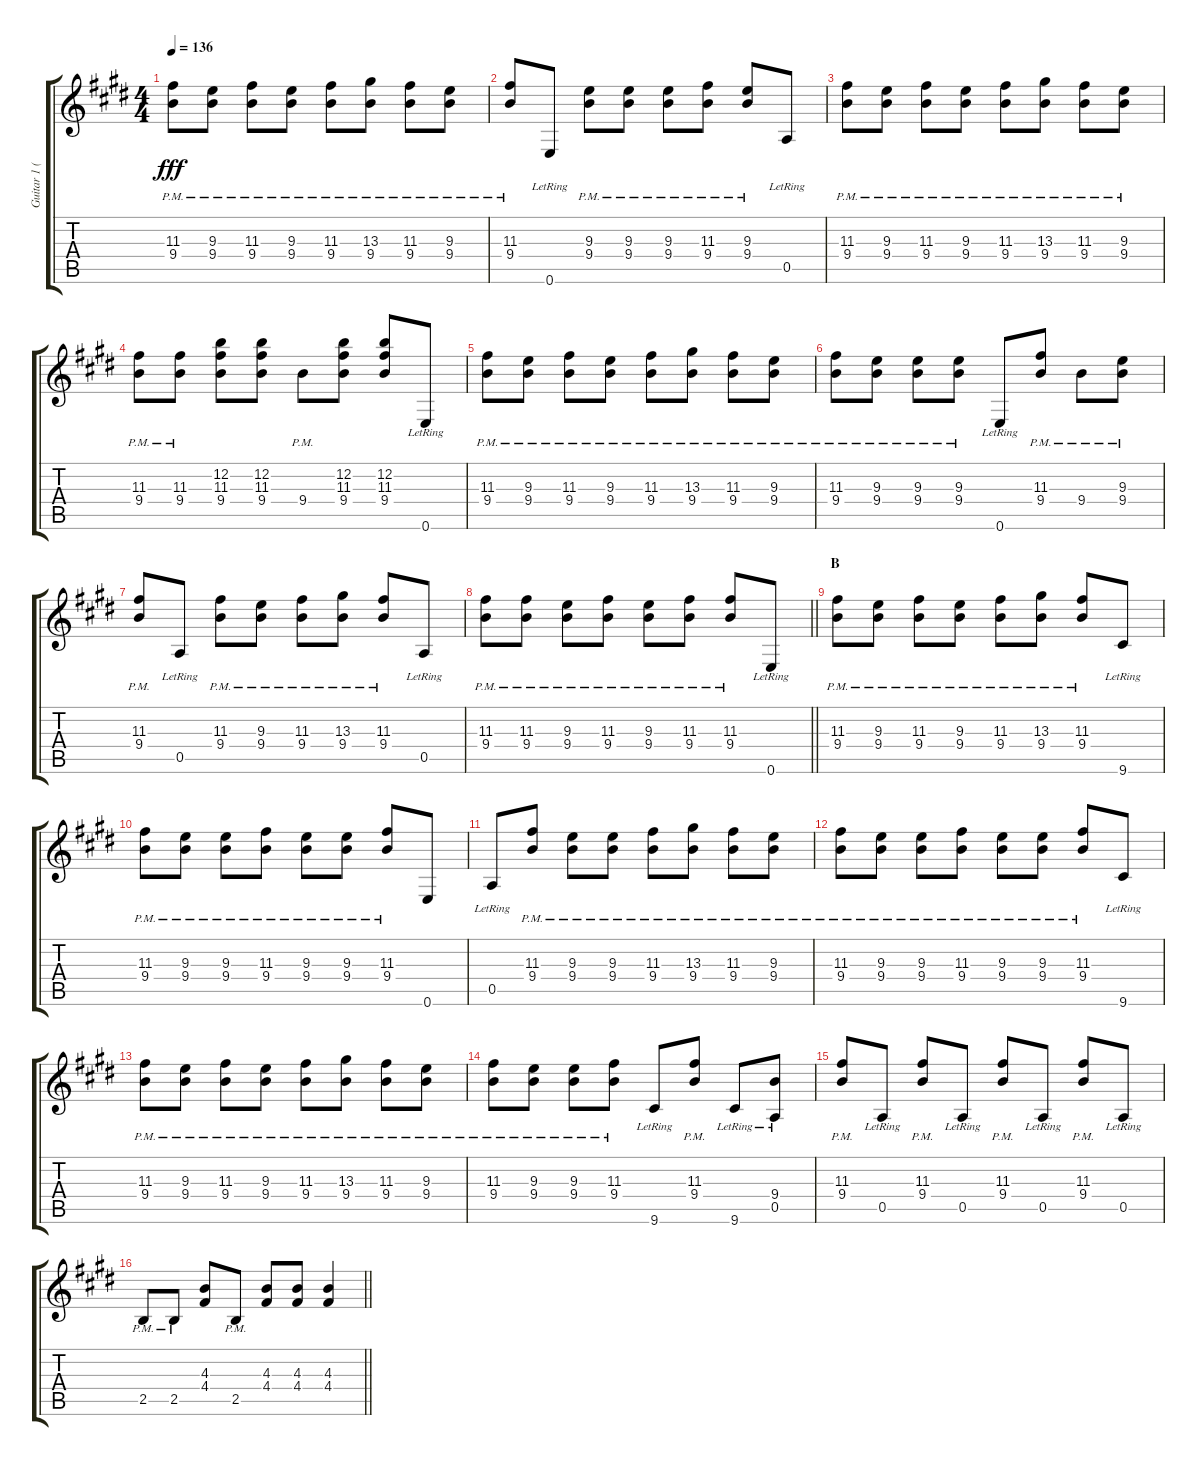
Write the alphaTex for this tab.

\track ("Guitar 1 (SV)" "Guitar 1 (") {instrument electricguitarclean}
\staff {score tabs}
\tuning (E4 B3 G3 D3 A2 E2) {hide}
\ts (4 4)
\tempo 136
\clef g2
\ks e
(11.3{pm} 9.4{pm}).8{dy fff} (9.3{pm} 9.4{pm}).8 (11.3{pm} 9.4{pm}).8 (9.3{pm} 9.4{pm}).8 (11.3{pm} 9.4{pm}).8 (13.3{pm} 9.4{pm}).8 (11.3{pm} 9.4{pm}).8 (9.3{pm} 9.4{pm}).8 |
(11.3{pm} 9.4{pm}).8 0.6{lr}.8 (9.3{pm} 9.4{pm}).8 (9.3{pm} 9.4{pm}).8 (9.3{pm} 9.4{pm}).8 (11.3{pm} 9.4{pm}).8 (9.3{pm} 9.4{pm}).8 0.5{lr}.8 |
(11.3{pm} 9.4{pm}).8 (9.3{pm} 9.4{pm}).8 (11.3{pm} 9.4{pm}).8 (9.3{pm} 9.4{pm}).8 (11.3{pm} 9.4{pm}).8 (13.3{pm} 9.4{pm}).8 (11.3{pm} 9.4{pm}).8 (9.3{pm} 9.4{pm}).8 |
(11.3{pm} 9.4{pm}).8 (11.3{pm} 9.4{pm}).8 (12.2 11.3 9.4).8 (12.2 11.3 9.4).8 9.4{pm}.8 (12.2 11.3 9.4).8 (12.2 11.3 9.4).8 0.6{lr}.8 |
(11.3{pm} 9.4{pm}).8 (9.3{pm} 9.4{pm}).8 (11.3{pm} 9.4{pm}).8 (9.3{pm} 9.4{pm}).8 (11.3{pm} 9.4{pm}).8 (13.3{pm} 9.4{pm}).8 (11.3{pm} 9.4{pm}).8 (9.3{pm} 9.4{pm}).8 |
(11.3{pm} 9.4{pm}).8 (9.3{pm} 9.4{pm}).8 (9.3{pm} 9.4{pm}).8 (9.3{pm} 9.4{pm}).8 0.6{lr}.8 (11.3{pm} 9.4{pm}).8 9.4{pm}.8 (9.3{pm} 9.4{pm}).8 |
(11.3{pm} 9.4{pm}).8 0.5{lr}.8 (11.3{pm} 9.4{pm}).8 (9.3{pm} 9.4{pm}).8 (11.3{pm} 9.4{pm}).8 (13.3{pm} 9.4{pm}).8 (11.3{pm} 9.4{pm}).8 0.5{lr}.8 |
\barLineRight lightlight
(11.3{pm} 9.4{pm}).8 (11.3{pm} 9.4{pm}).8 (9.3{pm} 9.4{pm}).8 (11.3{pm} 9.4{pm}).8 (9.3{pm} 9.4{pm}).8 (11.3{pm} 9.4{pm}).8 (11.3{pm} 9.4{pm}).8 0.6{lr}.8 |
\section ("" "B")
(11.3{pm} 9.4{pm}).8 (9.3{pm} 9.4{pm}).8 (11.3{pm} 9.4{pm}).8 (9.3{pm} 9.4{pm}).8 (11.3{pm} 9.4{pm}).8 (13.3{pm} 9.4{pm}).8 (11.3{pm} 9.4{pm}).8 9.6{lr}.8 |
(11.3{pm} 9.4{pm}).8 (9.3{pm} 9.4{pm}).8 (9.3{pm} 9.4{pm}).8 (11.3{pm} 9.4{pm}).8 (9.3{pm} 9.4{pm}).8 (9.3{pm} 9.4{pm}).8 (11.3{pm} 9.4{pm}).8 0.6.8 |
0.5{lr}.8 (11.3{pm} 9.4{pm}).8 (9.3{pm} 9.4{pm}).8 (9.3{pm} 9.4{pm}).8 (11.3{pm} 9.4{pm}).8 (13.3{pm} 9.4{pm}).8 (11.3{pm} 9.4{pm}).8 (9.3{pm} 9.4{pm}).8 |
(11.3{pm} 9.4{pm}).8 (9.3{pm} 9.4{pm}).8 (9.3{pm} 9.4{pm}).8 (11.3{pm} 9.4{pm}).8 (9.3{pm} 9.4{pm}).8 (9.3{pm} 9.4{pm}).8 (11.3{pm} 9.4{pm}).8 9.6{lr}.8 |
(11.3{pm} 9.4{pm}).8 (9.3{pm} 9.4{pm}).8 (11.3{pm} 9.4{pm}).8 (9.3{pm} 9.4{pm}).8 (11.3{pm} 9.4{pm}).8 (13.3{pm} 9.4{pm}).8 (11.3{pm} 9.4{pm}).8 (9.3{pm} 9.4{pm}).8 |
(11.3{pm} 9.4{pm}).8 (9.3{pm} 9.4{pm}).8 (9.3{pm} 9.4{pm}).8 (11.3{pm} 9.4{pm}).8 9.6{lr}.8 (11.3{pm} 9.4{pm}).8 9.6{lr}.8 (9.4 0.5{lr}).8 |
(11.3{pm} 9.4{pm}).8 0.5{lr}.8 (11.3{pm} 9.4{pm}).8 0.5{lr}.8 (11.3{pm} 9.4{pm}).8 0.5{lr}.8 (11.3{pm} 9.4{pm}).8 0.5{lr}.8 |
\barLineRight lightlight
2.5{pm}.8 2.5{pm}.8 (4.3 4.4).8 2.5{pm}.8 (4.3 4.4).8 (4.3 4.4).8 (4.3 4.4).4
